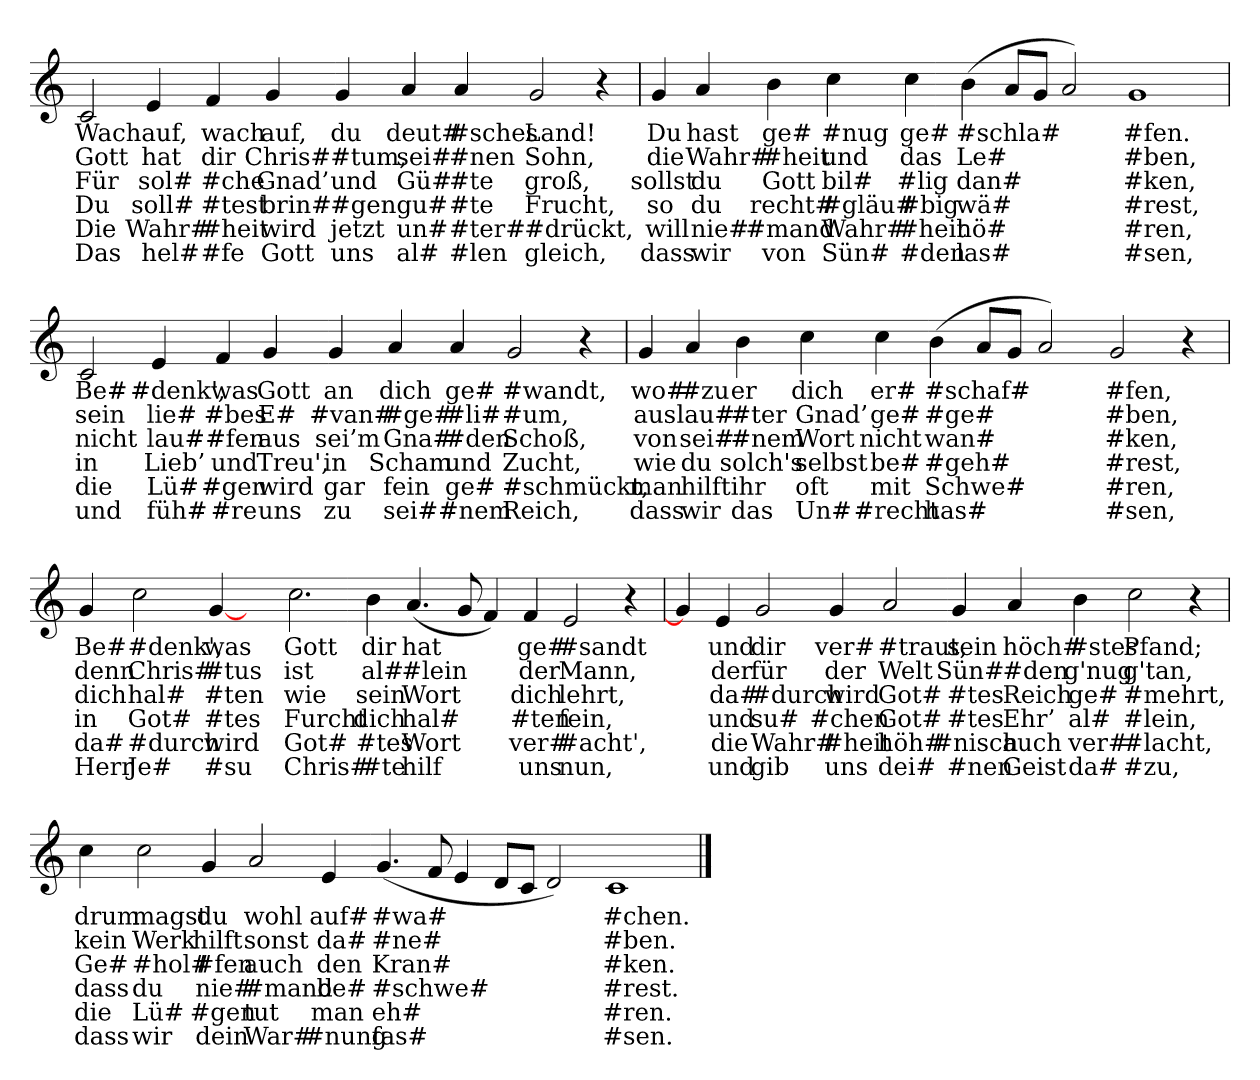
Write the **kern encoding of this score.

**kern	**text	**text	**text	**text	**text	**text
*part1	*part1	*part1	*part1	*part1	*part1	*part1
*staff1	*staff1	*staff1	*staff1	*staff1	*staff1	*staff1
*clefG2	*	*	*	*	*	*
=	=	=	=	=	=	=
2c	Wach	Gott	Für	Du	Die	Das
4e	auf,	hat	sol#	soll#	Wahr#	hel#
4f	wach	dir	#che	#test	#heit	#fe
4g	auf,	Chris#	Gnad’	brin#	wird	Gott
4g	du	#tum,	und	#gen	jetzt	uns
4a	deut#	sei#	Gü#	gu#	un#	al#
4a	#sches	#nen	#te	#te	#ter#	#len
2g	Land!	Sohn,	groß,	Frucht,	#drückt,	gleich,
4r	.	.	.	.	.	.
=	=	=	=	=	=	=
4g	Du	die	sollst	so	will	dass
4a	hast	Wahr#	du	du	nie#	wir
4b	ge#	#heit	Gott	recht#	#mand	von
4cc	#nug	und	bil#	#gläu#	Wahr#	Sün#
4cc	ge#	das	#lig	#big	#heit	#den
(4b	#schla#	Le#	dan#	wä#	hö#	las#
8aL	.	.	.	.	.	.
8gJ	.	.	.	.	.	.
2a)	.	.	.	.	.	.
1g	#fen.	#ben,	#ken,	#rest,	#ren,	#sen,
=	=	=	=	=	=	=
2c	Be#	sein	nicht	in	die	und
4e	#denk',	lie#	lau#	Lieb’	Lü#	füh#
4f	was	#bes	#fen	und	#gen	#re
4g	Gott	E#	aus	Treu',	wird	uns
4g	an	#van#	sei’m	in	gar	zu
4a	dich	#ge#	Gna#	Scham	fein	sei#
4a	ge#	#li#	#den	und	ge#	#nem
2g	#wandt,	#um,	Schoß,	Zucht,	#schmückt,	Reich,
4r	.	.	.	.	.	.
=	=	=	=	=	=	=
4g	wo#	aus	von	wie	man	dass
4a	#zu	lau#	sei#	du	hilft	wir
4b	er	#ter	#nem	solch's	ihr	das
4cc	dich	Gnad’	Wort	selbst	oft	Un#
4cc	er#	ge#	nicht	be#	mit	#recht
(4b	#schaf#	#ge#	wan#	#geh#	Schwe#	has#
8aL	.	.	.	.	.	.
8gJ	.	.	.	.	.	.
2a)	.	.	.	.	.	.
2g	#fen,	#ben,	#ken,	#rest,	#ren,	#sen,
4r	.	.	.	.	.	.
=	=	=	=	=	=	=
4g	Be#	denn	dich	in	da#	Herr
2cc	#denk',	Chris#	hal#	Got#	#durch	Je#
[4g	was	#tus	#ten	#tes	wird	#su
4ryy	.	.	.	.	.	.
2.cc	Gott	ist	wie	Furcht	Got#	Chris#
4b	dir	al#	sein	dich	#tes	#te
(4.a	hat	#lein	Wort	hal#	Wort	hilf
8g	.	.	.	.	.	.
4f)	.	.	.	.	.	.
4f	ge#	der	dich	#ten	ver#	uns
2e	#sandt	Mann,	lehrt,	fein,	#acht',	nun,
4r	.	.	.	.	.	.
=	=	=	=	=	=	=
4g]	.	.	.	.	.	.
4e	und	der	da#	und	die	und
2g	dir	für	#durch	su#	Wahr#	gib
4g	ver#	der	wird	#chen	#heit	uns
2a	#traut,	Welt	Got#	Got#	höh#	dei#
4g	sein	Sün#	#tes	#tes	#nisch	#nen
4a	höch#	#den	Reich	Ehr’	auch	Geist
4b	#stes	g'nug	ge#	al#	ver#	da#
2cc	Pfand;	g'tan,	#mehrt,	#lein,	#lacht,	#zu,
4r	.	.	.	.	.	.
=	=	=	=	=	=	=
4cc	drum	kein	Ge#	dass	die	dass
2cc	magst	Werk	#hol#	du	Lü#	wir
4g	du	hilft	#fen	nie#	#gen	dein
2a	wohl	sonst	auch	#mand	tut	War#
4e	auf#	da#	den	be#	man	#nung
(4.g	#wa#	#ne#	Kran#	#schwe#	eh#	fas#
8f	.	.	.	.	.	.
4e	.	.	.	.	.	.
8dL	.	.	.	.	.	.
8cJ	.	.	.	.	.	.
2d)	.	.	.	.	.	.
1c	#chen.	#ben.	#ken.	#rest.	#ren.	#sen.
==	==	==	==	==	==	==
*-	*-	*-	*-	*-	*-	*-
